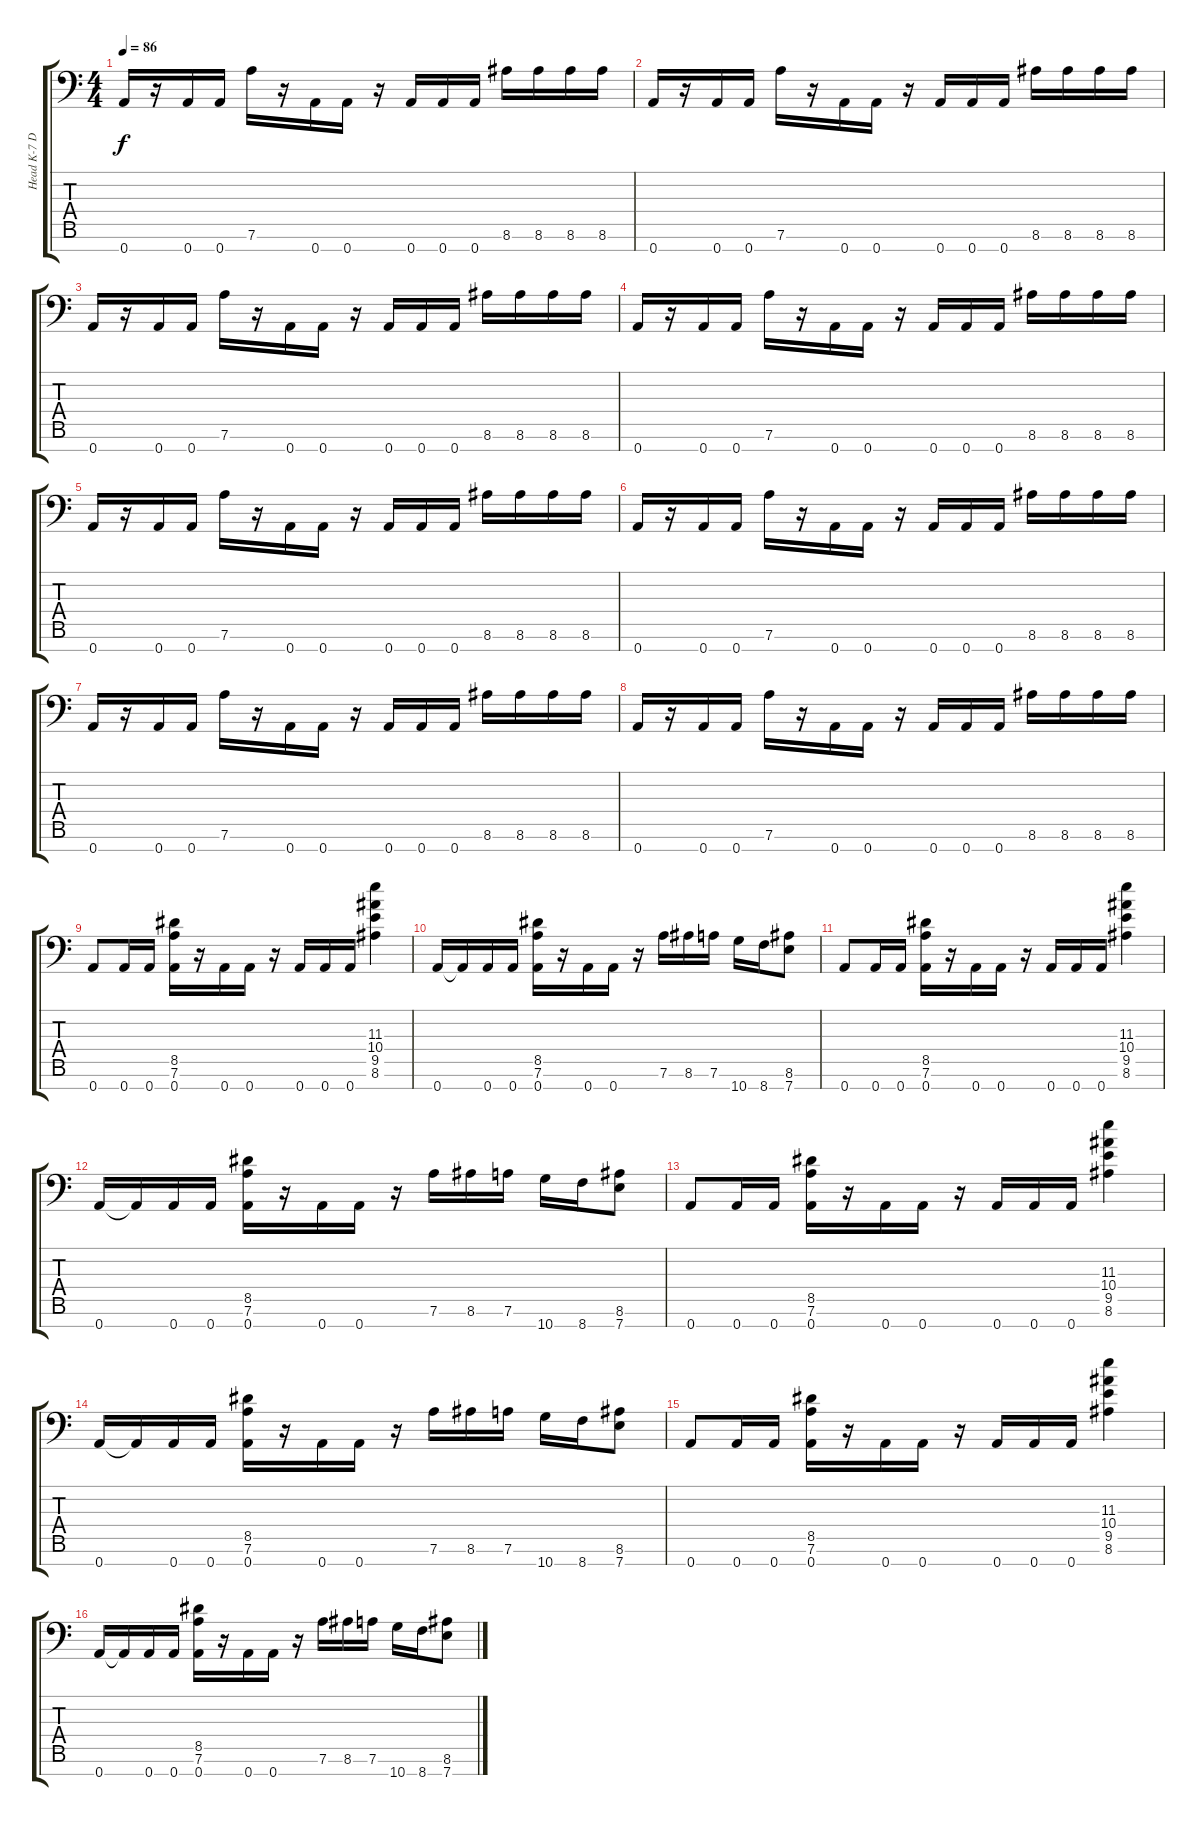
\track ("Head K-7 Double" "Head K-7 D") {instrument overdrivenguitar}
\staff {score tabs}
\tuning (D4 A3 F3 C3 G2 D2 A1) {hide}
\ts (4 4)
\tempo 86
\clef f4
\ks c
0.7.16{dy f} r.16 0.7.16 0.7.16 7.6.16 r.16 0.7.16 0.7.16 r.16 0.7.16 0.7.16 0.7.16 8.6.16 8.6.16 8.6.16 8.6.16 |
0.7.16 r.16 0.7.16 0.7.16 7.6.16 r.16 0.7.16 0.7.16 r.16 0.7.16 0.7.16 0.7.16 8.6.16 8.6.16 8.6.16 8.6.16 |
0.7.16 r.16 0.7.16 0.7.16 7.6.16 r.16 0.7.16 0.7.16 r.16 0.7.16 0.7.16 0.7.16 8.6.16 8.6.16 8.6.16 8.6.16 |
0.7.16 r.16 0.7.16 0.7.16 7.6.16 r.16 0.7.16 0.7.16 r.16 0.7.16 0.7.16 0.7.16 8.6.16 8.6.16 8.6.16 8.6.16 |
0.7.16 r.16 0.7.16 0.7.16 7.6.16 r.16 0.7.16 0.7.16 r.16 0.7.16 0.7.16 0.7.16 8.6.16 8.6.16 8.6.16 8.6.16 |
0.7.16 r.16 0.7.16 0.7.16 7.6.16 r.16 0.7.16 0.7.16 r.16 0.7.16 0.7.16 0.7.16 8.6.16 8.6.16 8.6.16 8.6.16 |
0.7.16 r.16 0.7.16 0.7.16 7.6.16 r.16 0.7.16 0.7.16 r.16 0.7.16 0.7.16 0.7.16 8.6.16 8.6.16 8.6.16 8.6.16 |
0.7.16 r.16 0.7.16 0.7.16 7.6.16 r.16 0.7.16 0.7.16 r.16 0.7.16 0.7.16 0.7.16 8.6.16 8.6.16 8.6.16 8.6.16 |
0.7.8 0.7.16 0.7.16 (8.5 7.6 0.7).16 r.16 0.7.16 0.7.16 r.16 0.7.16 0.7.16 0.7.16 (11.3 10.4 9.5 8.6).4 |
0.7.16 0.7{t}.16 0.7.16 0.7.16 (8.5 7.6 0.7).16 r.16 0.7.16 0.7.16 r.16 7.6.16 8.6.16 7.6.16 10.7.16 8.7.16 (8.6 7.7).8 |
0.7.8 0.7.16 0.7.16 (8.5 7.6 0.7).16 r.16 0.7.16 0.7.16 r.16 0.7.16 0.7.16 0.7.16 (11.3 10.4 9.5 8.6).4 |
0.7.16 0.7{t}.16 0.7.16 0.7.16 (8.5 7.6 0.7).16 r.16 0.7.16 0.7.16 r.16 7.6.16 8.6.16 7.6.16 10.7.16 8.7.16 (8.6 7.7).8 |
0.7.8 0.7.16 0.7.16 (8.5 7.6 0.7).16 r.16 0.7.16 0.7.16 r.16 0.7.16 0.7.16 0.7.16 (11.3 10.4 9.5 8.6).4 |
0.7.16 0.7{t}.16 0.7.16 0.7.16 (8.5 7.6 0.7).16 r.16 0.7.16 0.7.16 r.16 7.6.16 8.6.16 7.6.16 10.7.16 8.7.16 (8.6 7.7).8 |
0.7.8 0.7.16 0.7.16 (8.5 7.6 0.7).16 r.16 0.7.16 0.7.16 r.16 0.7.16 0.7.16 0.7.16 (11.3 10.4 9.5 8.6).4 |
0.7.16 0.7{t}.16 0.7.16 0.7.16 (8.5 7.6 0.7).16 r.16 0.7.16 0.7.16 r.16 7.6.16 8.6.16 7.6.16 10.7.16 8.7.16 (8.6 7.7).8
